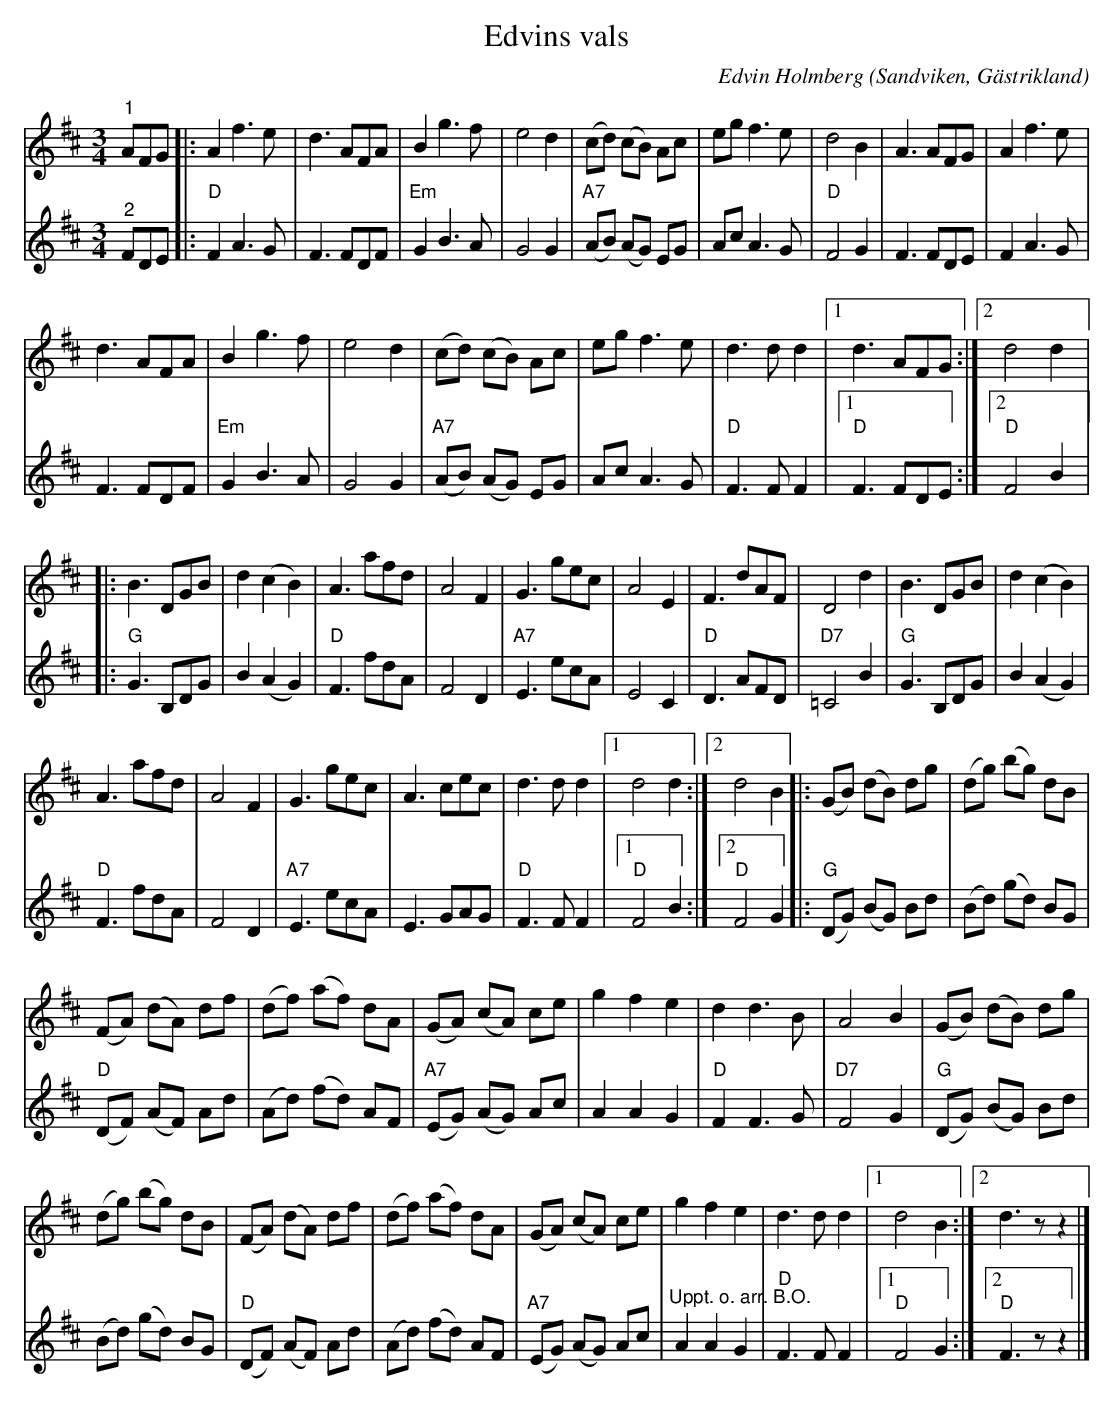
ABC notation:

X:1
T:Edvins vals
O:Sandviken, Gästrikland
C:Edvin Holmberg
L:1/8
M:3/4
K:D
V:1
"^1" AFG |: A2 f3 e | d3 AFA | B2 g3 f | e4 d2 | (cd) (cB) Ac | eg f3 e | d4 B2 | A3 AFG | A2 f3 e |
d3 AFA | B2 g3 f | e4 d2 | (cd) (cB) Ac | eg f3 e | d3 d d2 |1 d3 AFG :|2 d4 d2 |:
B3 DGB | d2 (c2 B2) | A3 afd | A4 F2 | G3 gec | A4 E2 | F3 dAF | D4 d2 | B3 DGB | d2 (c2 B2) |
A3 afd | A4 F2 | G3 gec | A3 cec | d3 d d2 |1 d4 d2 :|2 d4 B2 |: (GB) (dB) dg | (dg) (bg) dB |
(FA) (dA) df | (df) (af) dA | (GA) (cA) ce | g2 f2 e2 | d2 d3 B | A4 B2 | (GB) (dB) dg |
(dg) (bg) dB | (FA) (dA) df | (df) (af) dA | (GA) (cA) ce | g2 f2 e2 | d3 d d2 |1 d4 B2 :|2 d3 z z2 |]
V:2
"^2" FDE |:"D" F2 A3 G | F3 FDF |"Em" G2 B3 A | G4 G2 |"A7" (AB) (AG) EG | Ac A3 G |"D" F4 G2 |
F3 FDE | F2 A3 G | F3 FDF |"Em" G2 B3 A | G4 G2 | "A7" (AB) (AG) EG | Ac A3 G | "D" F3 F F2 |1 "D" F3 FDE :|2 "D" F4 B2 |:
"G" G3 B,DG | B2 (A2 G2) |"D" F3 fdA | F4 D2 |"A7" E3 ecA | E4 C2 |"D" D3 AFD |
"D7" =C4 B2 |"G" G3 B,DG | B2 (A2 G2) |"D" F3 fdA | F4 D2 |"A7" E3 ecA | E3 GAG |
"D" F3 F F2 |1"D" F4 B2 :|2"D" F4 G2 |:"G" (DG) (BG) Bd | (Bd) (gd) BG |"D" (DF) (AF) Ad |
(Ad) (fd) AF |"A7" (EG) (AG) Ac | A2 A2 G2 |"D" F2 F3 G |"D7" F4 G2 |"G" (DG) (BG) Bd |
(Bd) (gd) BG |"D" (DF) (AF) Ad | (Ad) (fd) AF |"A7" (EG) (AG) Ac | "^Uppt. o. arr. B.O." A2 A2 G2 |"D" F3 F F2 |1 "D" F4 G2 :|2"D" F3 z z2 |]
